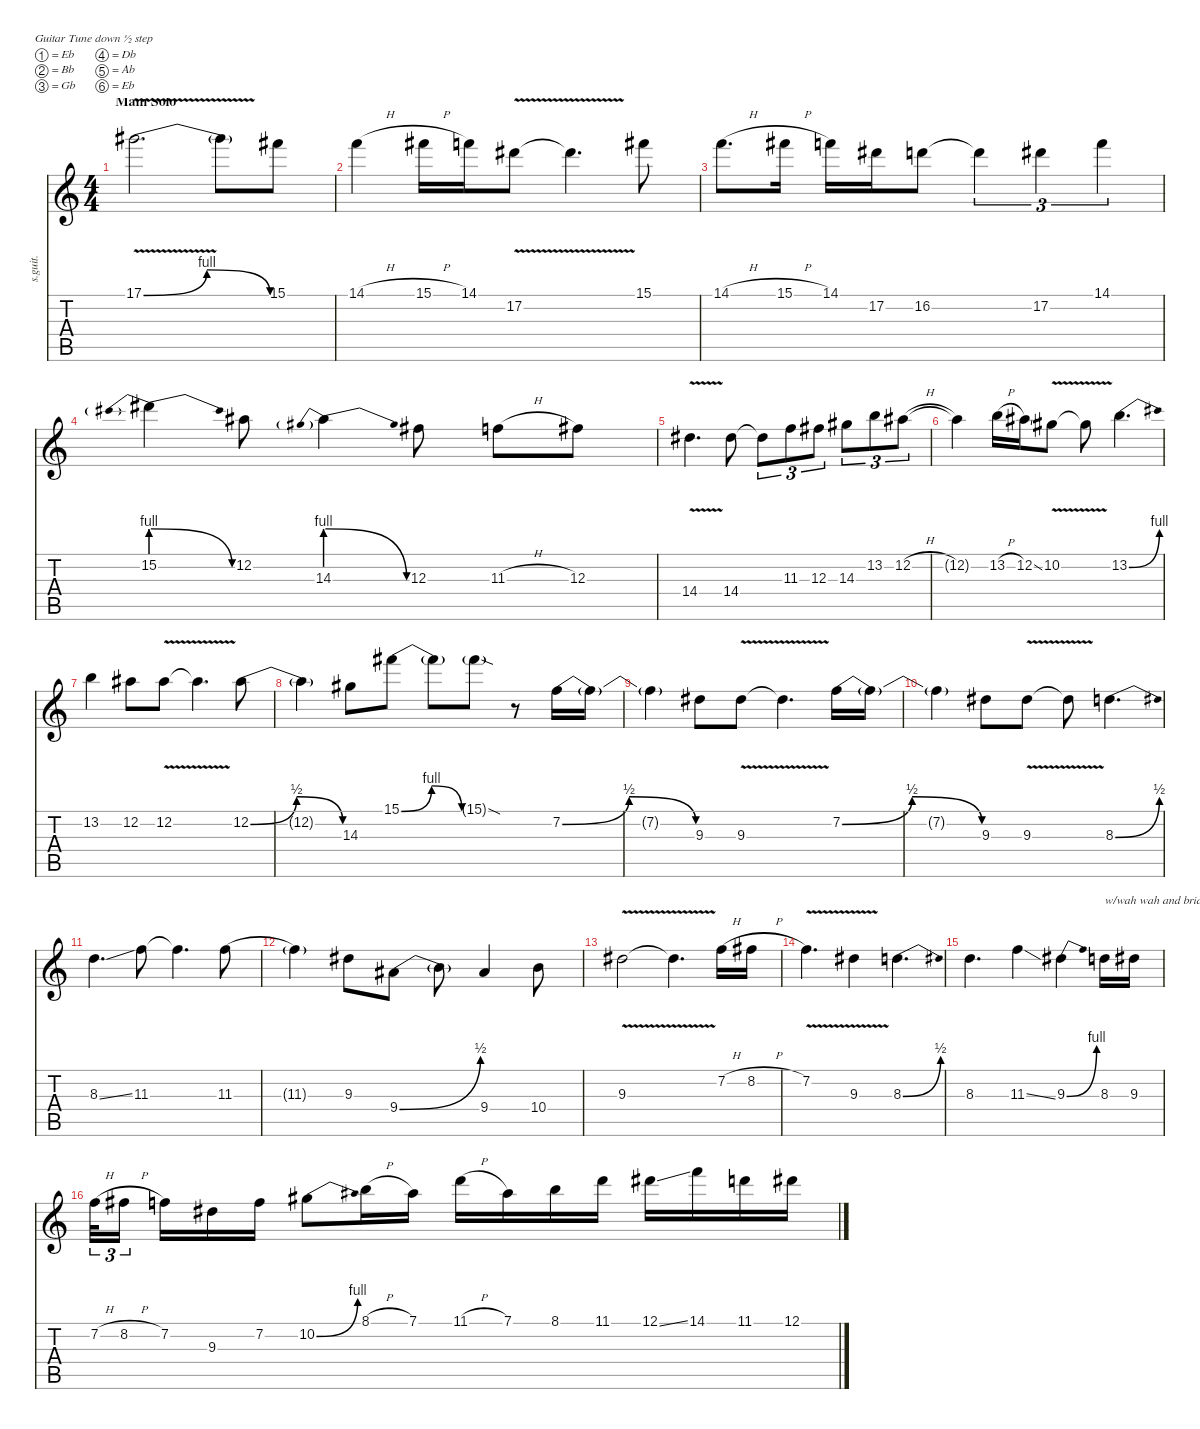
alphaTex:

\defaultSystemsLayout 4
\hideDynamics
\bracketExtendMode nobrackets
\track ("Slash - Lead " "s.guit.") {instrument distortionguitar}
\staff {score tabs}
\tuning (Eb4 Bb3 Gb3 Db3 Ab2 Eb2)
\ts (4 4)
\section ("" "Main Solo")
\tempo (125 hide)
\clef g2
\ks c
17.1{be (bendrelease 0 0 30 4 30 4 60 0) v acc #}.2{d lyrics (0 "") lyrics (1 "") lyrics (2 "") lyrics (3 "") lyrics (4 "") dy ff} 17.1{t acc #}.8{lyrics (0 "") lyrics (1 "") lyrics (2 "") lyrics (3 "") lyrics (4 "")} 15.1{acc #}.8{lyrics (0 "") lyrics (1 "") lyrics (2 "") lyrics (3 "") lyrics (4 "")} |
14.1{h}.4{lyrics (0 "") lyrics (1 "") lyrics (2 "") lyrics (3 "") lyrics (4 "")} 15.1{h acc #}.16{lyrics (0 "") lyrics (1 "") lyrics (2 "") lyrics (3 "") lyrics (4 "")} 14.1.16{lyrics (0 "") lyrics (1 "") lyrics (2 "") lyrics (3 "") lyrics (4 "")} 17.2{v acc #}.8{lyrics (0 "") lyrics (1 "") lyrics (2 "") lyrics (3 "") lyrics (4 "")} 17.2{t acc #}.4{d lyrics (0 "") lyrics (1 "") lyrics (2 "") lyrics (3 "") lyrics (4 "")} 15.1{acc #}.8{lyrics (0 "") lyrics (1 "") lyrics (2 "") lyrics (3 "") lyrics (4 "")} |
14.1{h}.8{d lyrics (0 "") lyrics (1 "") lyrics (2 "") lyrics (3 "") lyrics (4 "")} 15.1{h acc #}.16{lyrics (0 "") lyrics (1 "") lyrics (2 "") lyrics (3 "") lyrics (4 "")} 14.1.16{lyrics (0 "") lyrics (1 "") lyrics (2 "") lyrics (3 "") lyrics (4 "")} 17.2{acc #}.16{lyrics (0 "") lyrics (1 "") lyrics (2 "") lyrics (3 "") lyrics (4 "")} 16.2.8{lyrics (0 "") lyrics (1 "") lyrics (2 "") lyrics (3 "") lyrics (4 "")} 16.2{t}.4{tu (3 2) lyrics (0 "") lyrics (1 "") lyrics (2 "") lyrics (3 "") lyrics (4 "")} 17.2{acc #}.4{tu (3 2) lyrics (0 "") lyrics (1 "") lyrics (2 "") lyrics (3 "") lyrics (4 "")} 14.1.4{tu (3 2) lyrics (0 "") lyrics (1 "") lyrics (2 "") lyrics (3 "") lyrics (4 "")} |
15.2{be (prebendrelease 0 4 30 0)}.4{lyrics (0 "") lyrics (1 "") lyrics (2 "") lyrics (3 "") lyrics (4 "")} 12.2{acc #}.8{lyrics (0 "") lyrics (1 "") lyrics (2 "") lyrics (3 "") lyrics (4 "")} 14.3{be (prebendrelease 0 4 30 0)}.4{lyrics (0 "") lyrics (1 "") lyrics (2 "") lyrics (3 "") lyrics (4 "")} 12.3{acc #}.8{lyrics (0 "") lyrics (1 "") lyrics (2 "") lyrics (3 "") lyrics (4 "")} 11.3{h}.8{lyrics (0 "") lyrics (1 "") lyrics (2 "") lyrics (3 "") lyrics (4 "")} 12.3{acc #}.8{lyrics (0 "") lyrics (1 "") lyrics (2 "") lyrics (3 "") lyrics (4 "")} |
14.4{v acc #}.4{d lyrics (0 "") lyrics (1 "") lyrics (2 "") lyrics (3 "") lyrics (4 "")} 14.4{acc #}.8{lyrics (0 "") lyrics (1 "") lyrics (2 "") lyrics (3 "") lyrics (4 "")} 14.4{t acc #}.8{tu (3 2) lyrics (0 "") lyrics (1 "") lyrics (2 "") lyrics (3 "") lyrics (4 "")} 11.3.8{tu (3 2) lyrics (0 "") lyrics (1 "") lyrics (2 "") lyrics (3 "") lyrics (4 "")} 12.3{acc #}.8{tu (3 2) lyrics (0 "") lyrics (1 "") lyrics (2 "") lyrics (3 "") lyrics (4 "")} 14.3{acc #}.8{tu (3 2) lyrics (0 "") lyrics (1 "") lyrics (2 "") lyrics (3 "") lyrics (4 "")} 13.2.8{tu (3 2) lyrics (0 "") lyrics (1 "") lyrics (2 "") lyrics (3 "") lyrics (4 "")} 12.2{h acc #}.8{tu (3 2) lyrics (0 "") lyrics (1 "") lyrics (2 "") lyrics (3 "") lyrics (4 "")} |
12.2{t acc #}.4{lyrics (0 "") lyrics (1 "") lyrics (2 "") lyrics (3 "") lyrics (4 "")} 13.2{h}.16{lyrics (0 "") lyrics (1 "") lyrics (2 "") lyrics (3 "") lyrics (4 "")} 12.2{ss acc #}.16{lyrics (0 "") lyrics (1 "") lyrics (2 "") lyrics (3 "") lyrics (4 "")} 10.2{v acc #}.8{lyrics (0 "") lyrics (1 "") lyrics (2 "") lyrics (3 "") lyrics (4 "")} 10.2{t acc #}.8{lyrics (0 "") lyrics (1 "") lyrics (2 "") lyrics (3 "") lyrics (4 "")} 13.2{be (bend 0 0 60 4)}.4{d lyrics (0 "") lyrics (1 "") lyrics (2 "") lyrics (3 "") lyrics (4 "")} |
13.2.4{lyrics (0 "") lyrics (1 "") lyrics (2 "") lyrics (3 "") lyrics (4 "")} 12.2{acc #}.8{lyrics (0 "") lyrics (1 "") lyrics (2 "") lyrics (3 "") lyrics (4 "")} 12.2{v acc #}.8{lyrics (0 "") lyrics (1 "") lyrics (2 "") lyrics (3 "") lyrics (4 "")} 12.2{t acc #}.4{d lyrics (0 "") lyrics (1 "") lyrics (2 "") lyrics (3 "") lyrics (4 "")} 12.2{be (bendrelease 0 0 15 2 30 2 30 0) acc #}.8{lyrics (0 "") lyrics (1 "") lyrics (2 "") lyrics (3 "") lyrics (4 "")} |
12.2{t acc #}.4{lyrics (0 "") lyrics (1 "") lyrics (2 "") lyrics (3 "") lyrics (4 "")} 14.3{acc #}.8{lyrics (0 "") lyrics (1 "") lyrics (2 "") lyrics (3 "") lyrics (4 "")} 15.1{be (bendrelease 0 0 15 4 30 4 30 0) acc #}.8{lyrics (0 "") lyrics (1 "") lyrics (2 "") lyrics (3 "") lyrics (4 "")} 15.1{t acc #}.8{lyrics (0 "") lyrics (1 "") lyrics (2 "") lyrics (3 "") lyrics (4 "")} 15.1{sod g acc #}.8{lyrics (0 "") lyrics (1 "") lyrics (2 "") lyrics (3 "") lyrics (4 "")} r.8 7.2{be (bendrelease 0 0 15 2 30 2 30 0)}.16{lyrics (0 "") lyrics (1 "") lyrics (2 "") lyrics (3 "") lyrics (4 "")} 7.2{t}.16{lyrics (0 "") lyrics (1 "") lyrics (2 "") lyrics (3 "") lyrics (4 "")} |
7.2{t}.4{lyrics (0 "") lyrics (1 "") lyrics (2 "") lyrics (3 "") lyrics (4 "")} 9.3{acc #}.8{lyrics (0 "") lyrics (1 "") lyrics (2 "") lyrics (3 "") lyrics (4 "")} 9.3{v acc #}.8{lyrics (0 "") lyrics (1 "") lyrics (2 "") lyrics (3 "") lyrics (4 "")} 9.3{t acc #}.4{d lyrics (0 "") lyrics (1 "") lyrics (2 "") lyrics (3 "") lyrics (4 "")} 7.2{be (bendrelease 0 0 15 2 30 2 30 0)}.16{lyrics (0 "") lyrics (1 "") lyrics (2 "") lyrics (3 "") lyrics (4 "")} 7.2{t}.16{lyrics (0 "") lyrics (1 "") lyrics (2 "") lyrics (3 "") lyrics (4 "")} |
7.2{t}.4{lyrics (0 "") lyrics (1 "") lyrics (2 "") lyrics (3 "") lyrics (4 "")} 9.3{acc #}.8{lyrics (0 "") lyrics (1 "") lyrics (2 "") lyrics (3 "") lyrics (4 "")} 9.3{v acc #}.8{lyrics (0 "") lyrics (1 "") lyrics (2 "") lyrics (3 "") lyrics (4 "")} 9.3{t acc #}.8{lyrics (0 "") lyrics (1 "") lyrics (2 "") lyrics (3 "") lyrics (4 "")} 8.3{be (bend 0 0 60 2)}.4{d lyrics (0 "") lyrics (1 "") lyrics (2 "") lyrics (3 "") lyrics (4 "")} |
8.3{ss}.4{d lyrics (0 "") lyrics (1 "") lyrics (2 "") lyrics (3 "") lyrics (4 "")} 11.3.8{lyrics (0 "") lyrics (1 "") lyrics (2 "") lyrics (3 "") lyrics (4 "")} 11.3{t}.4{d lyrics (0 "") lyrics (1 "") lyrics (2 "") lyrics (3 "") lyrics (4 "")} 11.3{be (hold 0 0 60 0)}.8{lyrics (0 "") lyrics (1 "") lyrics (2 "") lyrics (3 "") lyrics (4 "")} |
11.3{t}.4{lyrics (0 "") lyrics (1 "") lyrics (2 "") lyrics (3 "") lyrics (4 "")} 9.3{acc #}.8{lyrics (0 "") lyrics (1 "") lyrics (2 "") lyrics (3 "") lyrics (4 "")} 9.4{be (bend 0 0 60 2) acc #}.8{lyrics (0 "") lyrics (1 "") lyrics (2 "") lyrics (3 "") lyrics (4 "")} 9.4{t}.8{lyrics (0 "") lyrics (1 "") lyrics (2 "") lyrics (3 "") lyrics (4 "")} 9.4{acc #}.4{lyrics (0 "") lyrics (1 "") lyrics (2 "") lyrics (3 "") lyrics (4 "")} 10.4.8{lyrics (0 "") lyrics (1 "") lyrics (2 "") lyrics (3 "") lyrics (4 "")} |
9.3{v acc #}.2{lyrics (0 "") lyrics (1 "") lyrics (2 "") lyrics (3 "") lyrics (4 "")} 9.3{t acc #}.4{d lyrics (0 "") lyrics (1 "") lyrics (2 "") lyrics (3 "") lyrics (4 "")} 7.2{h}.16{lyrics (0 "") lyrics (1 "") lyrics (2 "") lyrics (3 "") lyrics (4 "")} 8.2{h acc #}.16{lyrics (0 "") lyrics (1 "") lyrics (2 "") lyrics (3 "") lyrics (4 "")} |
7.2{v}.4{d lyrics (0 "") lyrics (1 "") lyrics (2 "") lyrics (3 "") lyrics (4 "")} 9.3{v acc #}.4{lyrics (0 "") lyrics (1 "") lyrics (2 "") lyrics (3 "") lyrics (4 "")} 8.3{be (bend 0 0 60 2)}.4{d lyrics (0 "") lyrics (1 "") lyrics (2 "") lyrics (3 "") lyrics (4 "")} |
8.3.4{d lyrics (0 "") lyrics (1 "") lyrics (2 "") lyrics (3 "") lyrics (4 "")} 11.3{ss}.4{lyrics (0 "") lyrics (1 "") lyrics (2 "") lyrics (3 "") lyrics (4 "")} 9.3{be (bend 0 0 60 4) acc #}.4{lyrics (0 "") lyrics (1 "") lyrics (2 "") lyrics (3 "") lyrics (4 "")} 8.3.16{txt "w/wah wah and bridge pickup (w/fill1, track 2)" lyrics (0 "") lyrics (1 "") lyrics (2 "") lyrics (3 "") lyrics (4 "")} 9.3{acc #}.16{lyrics (0 "") lyrics (1 "") lyrics (2 "") lyrics (3 "") lyrics (4 "")} |
7.2{h}.32{tu (3 2) lyrics (0 "") lyrics (1 "") lyrics (2 "") lyrics (3 "") lyrics (4 "")} 8.2{h acc #}.16{tu (3 2) lyrics (0 "") lyrics (1 "") lyrics (2 "") lyrics (3 "") lyrics (4 "")} 7.2.16{lyrics (0 "") lyrics (1 "") lyrics (2 "") lyrics (3 "") lyrics (4 "")} 9.3{acc #}.16{lyrics (0 "") lyrics (1 "") lyrics (2 "") lyrics (3 "") lyrics (4 "")} 7.2.16{lyrics (0 "") lyrics (1 "") lyrics (2 "") lyrics (3 "") lyrics (4 "")} 10.2{be (bend 0 0 60 4) acc #}.8{lyrics (0 "") lyrics (1 "") lyrics (2 "") lyrics (3 "") lyrics (4 "")} 8.1{h}.16{lyrics (0 "") lyrics (1 "") lyrics (2 "") lyrics (3 "") lyrics (4 "")} 7.1{acc #}.16{lyrics (0 "") lyrics (1 "") lyrics (2 "") lyrics (3 "") lyrics (4 "")} 11.1{h}.16{lyrics (0 "") lyrics (1 "") lyrics (2 "") lyrics (3 "") lyrics (4 "")} 7.1{acc #}.16{lyrics (0 "") lyrics (1 "") lyrics (2 "") lyrics (3 "") lyrics (4 "")} 8.1.16{lyrics (0 "") lyrics (1 "") lyrics (2 "") lyrics (3 "") lyrics (4 "")} 11.1.16{lyrics (0 "") lyrics (1 "") lyrics (2 "") lyrics (3 "") lyrics (4 "")} 12.1{ss acc #}.16{lyrics (0 "") lyrics (1 "") lyrics (2 "") lyrics (3 "") lyrics (4 "")} 14.1.16{lyrics (0 "") lyrics (1 "") lyrics (2 "") lyrics (3 "") lyrics (4 "")} 11.1.16{lyrics (0 "") lyrics (1 "") lyrics (2 "") lyrics (3 "") lyrics (4 "")} 12.1{acc #}.16{lyrics (0 "") lyrics (1 "") lyrics (2 "") lyrics (3 "") lyrics (4 "")}
